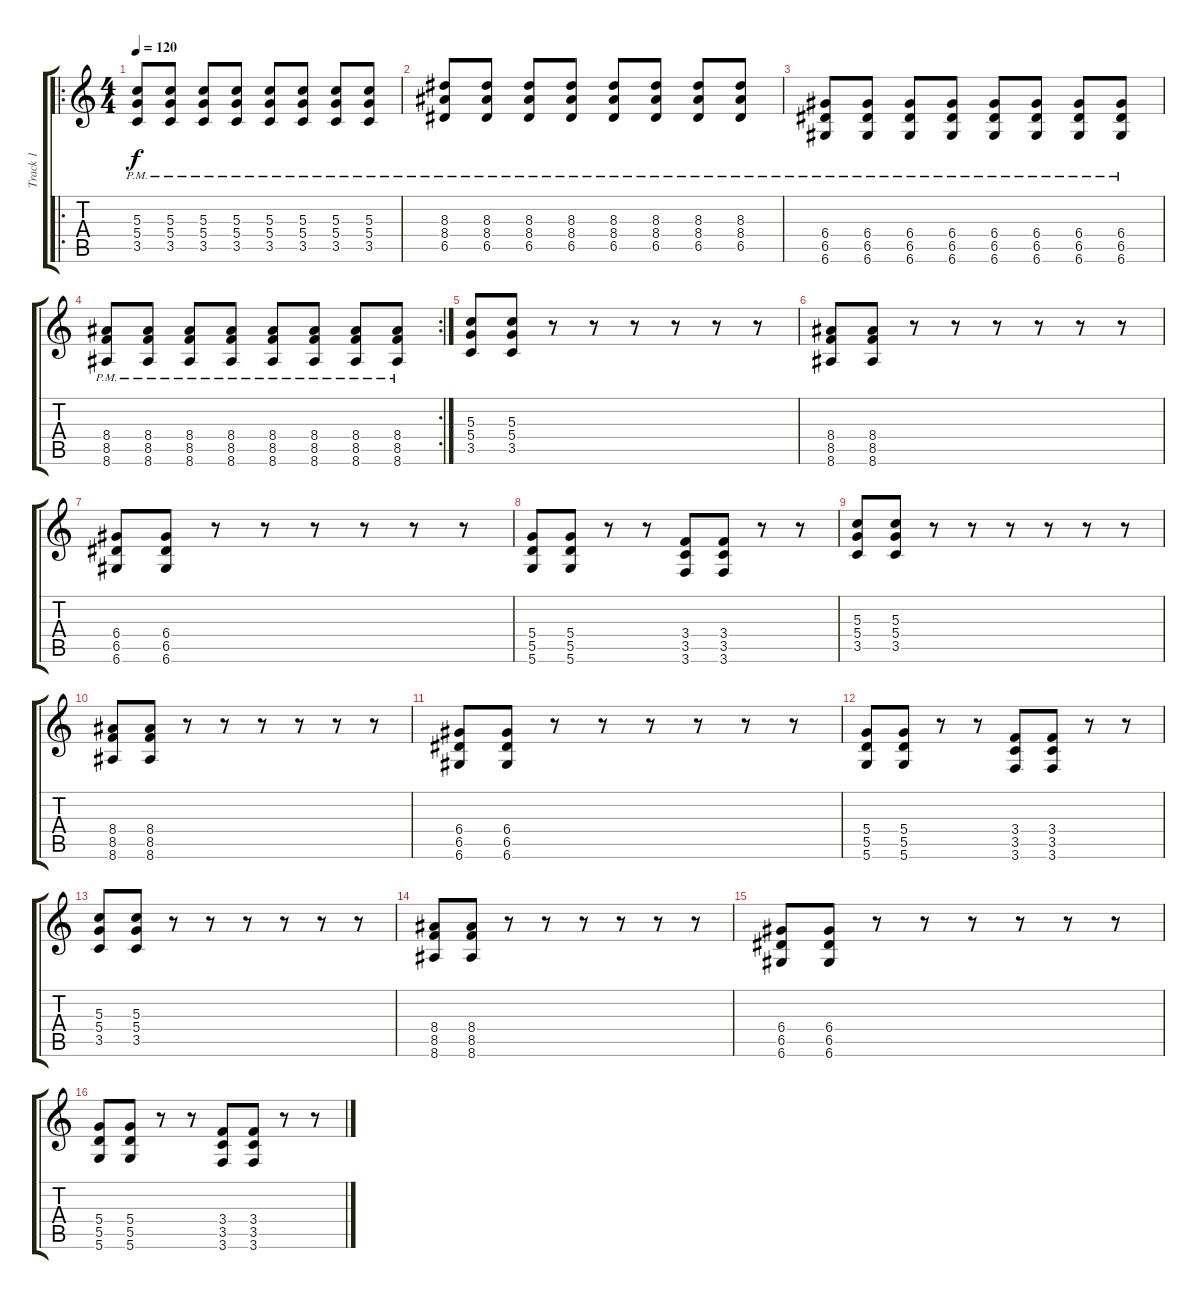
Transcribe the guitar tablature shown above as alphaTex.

\track ("Track 1" "Track 1") {instrument distortionguitar}
\staff {score tabs}
\tuning (E4 B3 G3 D3 A2 D2) {hide}
\ro
\ts (4 4)
\tempo 120
\clef g2
\ks c
(5.3{pm} 5.4{pm} 3.5{pm}).8{dy f volume 13} (5.3{pm} 5.4{pm} 3.5{pm}).8 (5.3{pm} 5.4{pm} 3.5{pm}).8 (5.3{pm} 5.4{pm} 3.5{pm}).8 (5.3{pm} 5.4{pm} 3.5{pm}).8 (5.3{pm} 5.4{pm} 3.5{pm}).8 (5.3{pm} 5.4{pm} 3.5{pm}).8 (5.3{pm} 5.4{pm} 3.5{pm}).8 |
(8.3{pm} 8.4{pm} 6.5{pm}).8 (8.3{pm} 8.4{pm} 6.5{pm}).8 (8.3{pm} 8.4{pm} 6.5{pm}).8 (8.3{pm} 8.4{pm} 6.5{pm}).8 (8.3{pm} 8.4{pm} 6.5{pm}).8 (8.3{pm} 8.4{pm} 6.5{pm}).8 (8.3{pm} 8.4{pm} 6.5{pm}).8 (8.3{pm} 8.4{pm} 6.5{pm}).8 |
(6.4{pm} 6.5{pm} 6.6{pm}).8 (6.4{pm} 6.5{pm} 6.6{pm}).8 (6.4{pm} 6.5{pm} 6.6{pm}).8 (6.4{pm} 6.5{pm} 6.6{pm}).8 (6.4{pm} 6.5{pm} 6.6{pm}).8 (6.4{pm} 6.5{pm} 6.6{pm}).8 (6.4{pm} 6.5{pm} 6.6{pm}).8 (6.4{pm} 6.5{pm} 6.6{pm}).8 |
\rc 2
(8.4{pm} 8.5{pm} 8.6{pm}).8 (8.4{pm} 8.5{pm} 8.6{pm}).8 (8.4{pm} 8.5{pm} 8.6{pm}).8 (8.4{pm} 8.5{pm} 8.6{pm}).8 (8.4{pm} 8.5{pm} 8.6{pm}).8 (8.4{pm} 8.5{pm} 8.6{pm}).8 (8.4{pm} 8.5{pm} 8.6{pm}).8 (8.4{pm} 8.5{pm} 8.6{pm}).8 |
(5.3 5.4 3.5).8{volume 16 instrument distortionguitar} (5.3 5.4 3.5).8 r.8 r.8 r.8 r.8 r.8 r.8 |
(8.4 8.5 8.6).8 (8.4 8.5 8.6).8 r.8 r.8 r.8 r.8 r.8 r.8 |
(6.4 6.5 6.6).8 (6.4 6.5 6.6).8 r.8 r.8 r.8 r.8 r.8 r.8 |
(5.4 5.5 5.6).8 (5.4 5.5 5.6).8 r.8 r.8 (3.4 3.5 3.6).8 (3.4 3.5 3.6).8 r.8 r.8 |
(5.3 5.4 3.5).8{instrument distortionguitar} (5.3 5.4 3.5).8 r.8 r.8 r.8 r.8 r.8 r.8 |
(8.4 8.5 8.6).8 (8.4 8.5 8.6).8 r.8 r.8 r.8 r.8 r.8 r.8 |
(6.4 6.5 6.6).8 (6.4 6.5 6.6).8 r.8 r.8 r.8 r.8 r.8 r.8 |
(5.4 5.5 5.6).8 (5.4 5.5 5.6).8 r.8 r.8 (3.4 3.5 3.6).8 (3.4 3.5 3.6).8 r.8 r.8 |
(5.3 5.4 3.5).8{instrument distortionguitar} (5.3 5.4 3.5).8 r.8 r.8 r.8 r.8 r.8 r.8 |
(8.4 8.5 8.6).8 (8.4 8.5 8.6).8 r.8 r.8 r.8 r.8 r.8 r.8 |
(6.4 6.5 6.6).8 (6.4 6.5 6.6).8 r.8 r.8 r.8 r.8 r.8 r.8 |
(5.4 5.5 5.6).8 (5.4 5.5 5.6).8 r.8 r.8 (3.4 3.5 3.6).8 (3.4 3.5 3.6).8 r.8 r.8
